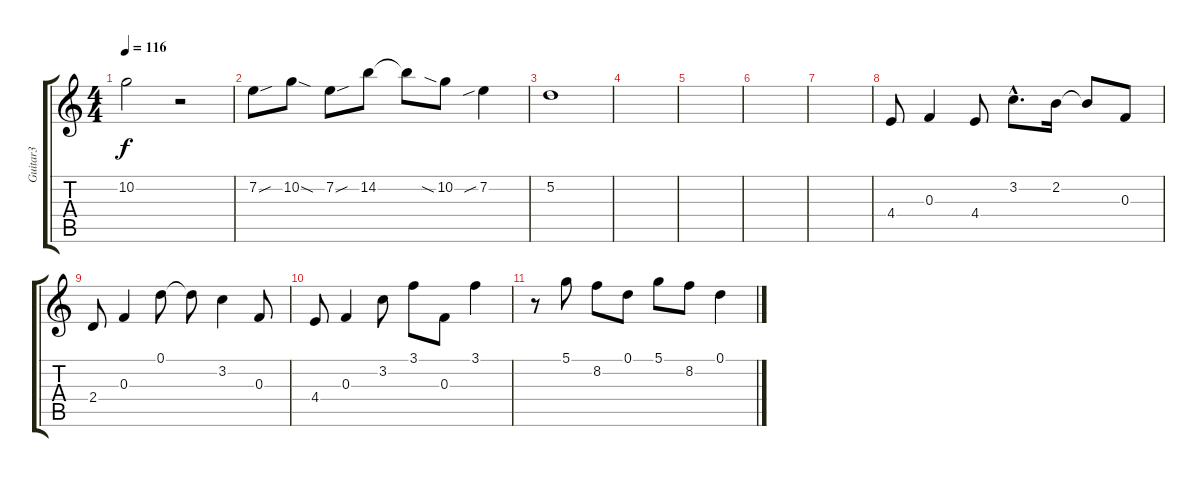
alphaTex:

\track ("Guitar3" "Guitar3") {instrument electricguitarclean}
\staff {score tabs}
\tuning (D4 A3 F3 C3 G2 C2) {hide}
\ts (4 4)
\tempo 116
\clef g2
\ks c
10.2{t}.2{dy f} r.2 |
7.2{sou}.8 10.2{sod}.8 7.2{sou}.8 14.2.8 14.2{t}.8 10.2{sia}.8 7.2{sib}.4 |
5.2.1 |
|
|
|
|
4.4.8 0.3.4 4.4.8 3.2{hac}.8{d} 2.2.16 2.2{t}.8 0.3.8 |
2.4.8 0.3.4 0.1.8 0.1{t}.8 3.2.4 0.3.8 |
4.4.8 0.3.4 3.2.8 3.1.8 0.3.8 3.1.4 |
r.8 5.1.8 8.2.8 0.1.8 5.1.8 8.2.8 0.1.4
